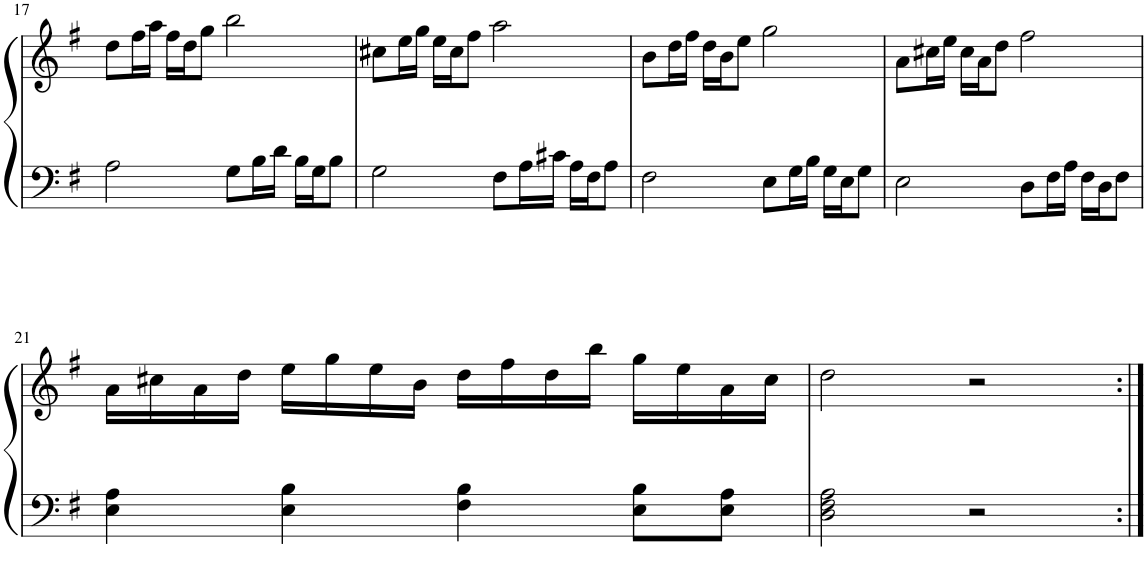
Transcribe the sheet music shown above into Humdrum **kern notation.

**kern	**kern
*part2	*part1
*staff2	*staff1
*I"Piano	*I"Piano
*I'Pno	*I'Pno
!!LO:PB:g=z
*clefF4	*clefG2
*k[f#]	*k[f#]
*M4/4	*M4/4
*met(c)	*met(c)
=17	=17
2A\	8dd\L
.	16ff#\L
.	16aa\JJ
.	16ff#\LL
.	16dd\J
.	8gg\J
8G\L	2bb\
16B\L	.
16d\JJ	.
16B\LL	.
16G\J	.
8B\J	.
=18	=18
2G\	8cc#X\L
.	16ee\L
.	16gg\JJ
.	16ee\LL
.	16cc#\J
.	8ff#\J
8F#\L	2aa\
16A\L	.
16c#X\JJ	.
16A\LL	.
16F#\J	.
8A\J	.
=19	=19
2F#\	8b\L
.	16dd\L
.	16ff#\JJ
.	16dd\LL
.	16b\J
.	8ee\J
8E\L	2gg\
16G\L	.
16B\JJ	.
16G\LL	.
16E\J	.
8G\J	.
=20	=20
2E\	8a\L
.	16cc#X\L
.	16ee\JJ
.	16cc#\LL
.	16a\J
.	8dd\J
8D\L	2ff#\
16F#\L	.
16A\JJ	.
16F#\LL	.
16D\J	.
8F#\J	.
!!LO:LB:g=z
=21	=21
4E\ 4A\	16a\LL
.	16cc#X\
.	16a\
.	16dd\JJ
4E\ 4B\	16ee\LL
.	16gg\
.	16ee\
.	16b\JJ
4F#\ 4B\	16dd\LL
.	16ff#\
.	16dd\
.	16bb\JJ
8E\ 8B\L	16gg\LL
.	16ee\
8E\ 8A\J	16a\
.	16cc#\JJ
=22	=22
2D\ 2F#\ 2A\	2dd\
2r	2r
=:|!	=:|!
*-	*-
